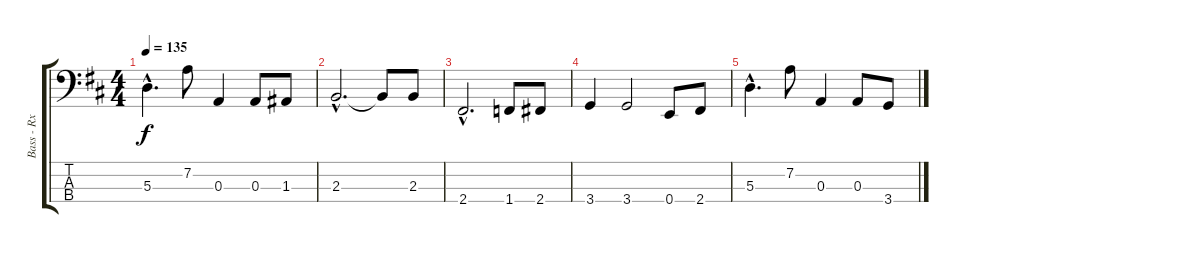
\track ("Bass - Rx" "Bass - Rx") {instrument electricbassfinger}
\staff {score tabs}
\tuning (G2 D2 A1 E1) {hide}
\ts (4 4)
\tempo 135
\clef f4
\ks d
5.3{hac}.4{d dy f} 7.2.8 0.3.4 0.3.8 1.3.8 |
2.3{hac}.2{d volume 0} 2.3{t}.8 2.3.8 |
2.4{hac}.2{d} 1.4.8 2.4.8 |
3.4.4 3.4.2 0.4.8 2.4.8 |
5.3{hac}.4{d} 7.2.8 0.3.4 0.3.8 3.4.8
